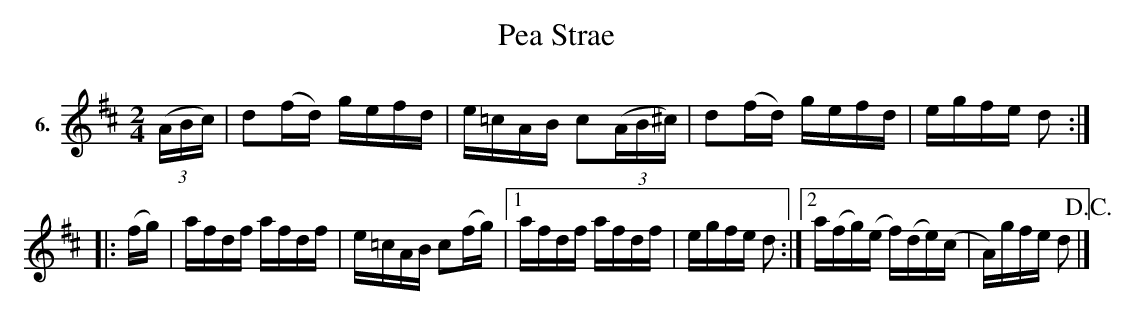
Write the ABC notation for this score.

X:1
T:Pea Strae
M:2/4
L:1/16
K:D
V:1 clef=treble name="6."
[V:1] ((3ABc)|d2(fd) gefd|e=cAB c2((3AB^c)|d2(fd) gefd|egfe d2:|
|:(fg)|afdf afdf|e=cAB c2(fg)|[1 afdf afdf|egfe d2:|[2 a(fg)(e f)(de)(c|A)gfe d2 !D.C.!|]
